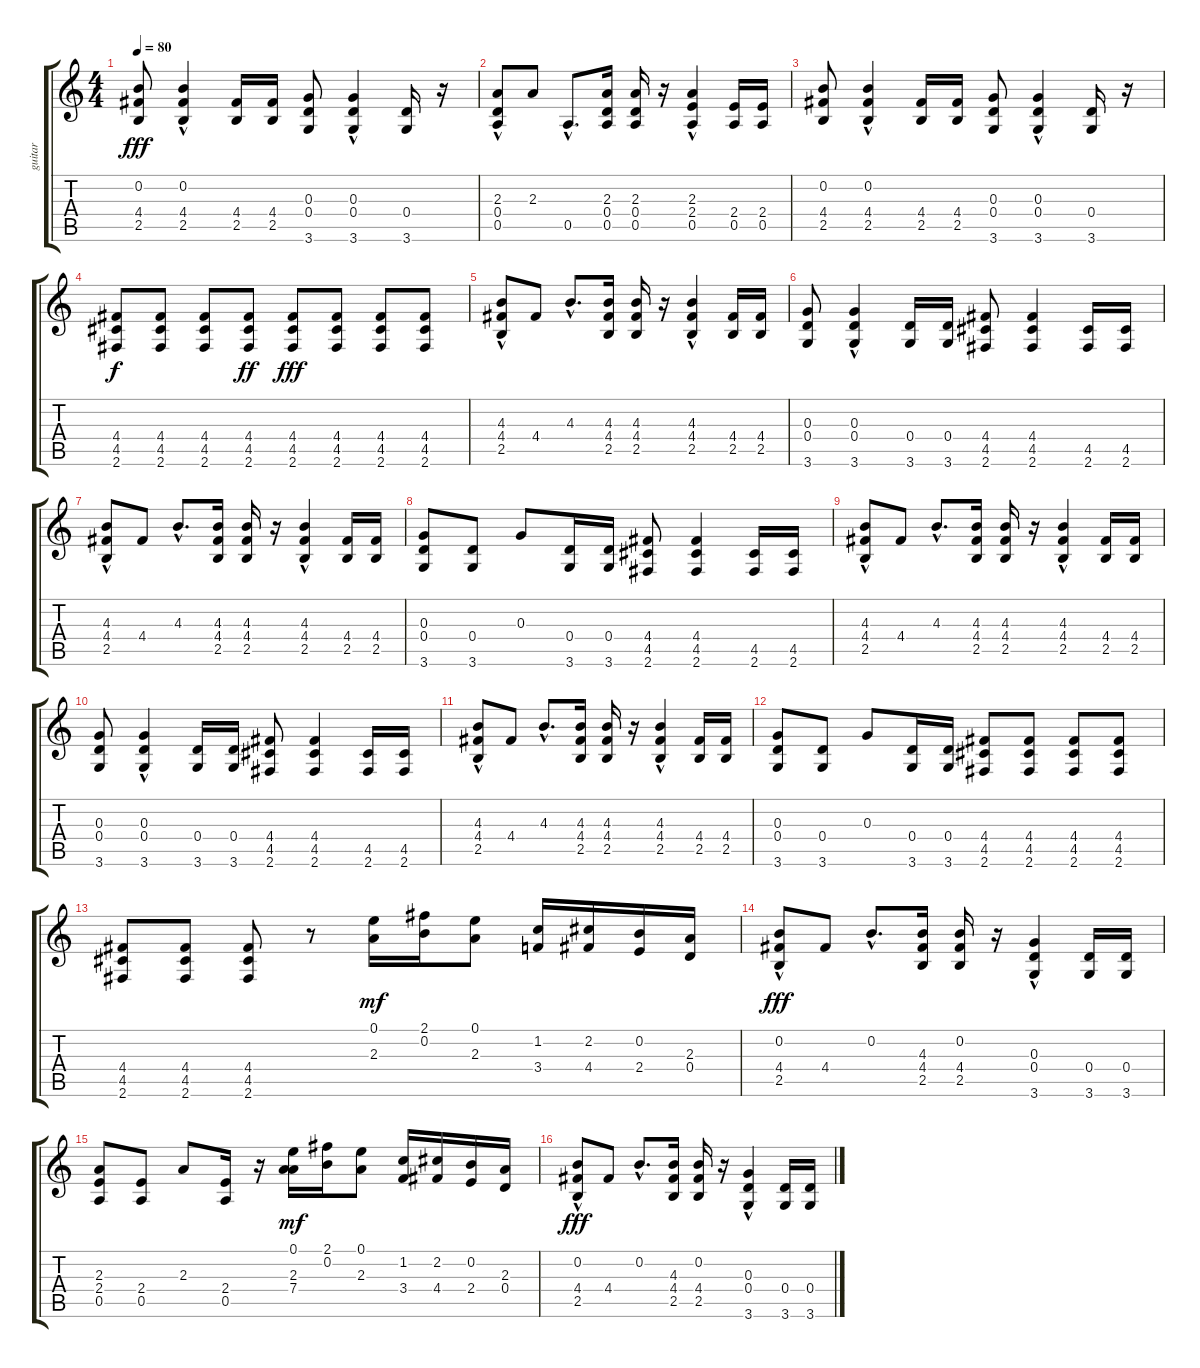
\track ("guitar" "guitar") {instrument electricguitarjazz}
\staff {score tabs}
\tuning (E4 B3 G3 D3 A2 E2) {hide}
\ts (4 4)
\tempo 80
\clef g2
\ks c
(0.2 4.4 2.5).8{dy fff} (0.2{hac} 4.4 2.5).4 (4.4 2.5).16 (4.4 2.5).16 (0.3 0.4 3.6).8 (0.3{hac} 0.4 3.6).4 (0.4 3.6).16 r.16 |
(2.3 0.4{hac} 0.5).8 2.3.8 0.5{hac}.8{d} (2.3 0.4 0.5).16 (2.3 0.4 0.5).16 r.16 (2.3{hac} 2.4 0.5).4 (2.4 0.5).16 (2.4 0.5).16 |
(0.2 4.4 2.5).8 (0.2{hac} 4.4 2.5).4 (4.4 2.5).16 (4.4 2.5).16 (0.3 0.4 3.6).8 (0.3{hac} 0.4 3.6).4 (0.4 3.6).16 r.16 |
(4.4 4.5 2.6).8{dy f} (4.4 4.5 2.6).8 (4.4 4.5 2.6).8 (4.4 4.5 2.6).8{dy ff} (4.4 4.5 2.6).8{dy fff} (4.4 4.5 2.6).8 (4.4 4.5 2.6).8 (4.4 4.5 2.6).8 |
(4.3 4.4 2.5{hac}).8 4.4.8 4.3{hac}.8{d} (4.3 4.4 2.5).16 (4.3 4.4 2.5).16 r.16 (4.3{hac} 4.4 2.5).4 (4.4 2.5).16 (4.4 2.5).16 |
(0.3 0.4 3.6).8 (0.3{hac} 0.4 3.6).4 (0.4 3.6).16 (0.4 3.6).16 (4.4 4.5 2.6).8 (4.4 4.5 2.6).4 (4.5 2.6).16 (4.5 2.6).16 |
(4.3 4.4 2.5{hac}).8 4.4.8 4.3{hac}.8{d} (4.3 4.4 2.5).16 (4.3 4.4 2.5).16 r.16 (4.3{hac} 4.4 2.5).4 (4.4 2.5).16 (4.4 2.5).16 |
(0.3 0.4 3.6).8 (0.4 3.6).8 0.3.8 (0.4 3.6).16 (0.4 3.6).16 (4.4 4.5 2.6).8 (4.4 4.5 2.6).4 (4.5 2.6).16 (4.5 2.6).16 |
(4.3 4.4 2.5{hac}).8 4.4.8 4.3{hac}.8{d} (4.3 4.4 2.5).16 (4.3 4.4 2.5).16 r.16 (4.3{hac} 4.4 2.5).4 (4.4 2.5).16 (4.4 2.5).16 |
(0.3 0.4 3.6).8 (0.3{hac} 0.4 3.6).4 (0.4 3.6).16 (0.4 3.6).16 (4.4 4.5 2.6).8 (4.4 4.5 2.6).4 (4.5 2.6).16 (4.5 2.6).16 |
(4.3 4.4 2.5{hac}).8 4.4.8 4.3{hac}.8{d} (4.3 4.4 2.5).16 (4.3 4.4 2.5).16 r.16 (4.3{hac} 4.4 2.5).4 (4.4 2.5).16 (4.4 2.5).16 |
(0.3 0.4 3.6).8 (0.4 3.6).8 0.3.8 (0.4 3.6).16 (0.4 3.6).16 (4.4 4.5 2.6).8 (4.4 4.5 2.6).8 (4.4 4.5 2.6).8 (4.4 4.5 2.6).8 |
(4.4 4.5 2.6).8 (4.4 4.5 2.6).8 (4.4 4.5 2.6).8 r.8 (0.1 2.3).16{dy mf} (2.1 0.2).16 (0.1 2.3).8 (1.2 3.4).16 (2.2 4.4).16 (0.2 2.4).16 (2.3 0.4).16 |
(0.2 4.4 2.5{hac}).8{dy fff} 4.4.8 0.2{hac}.8{d} (4.3 4.4 2.5).16 (0.2 4.4 2.5).16 r.16 (0.3{hac} 0.4 3.6).4 (0.4 3.6).16 (0.4 3.6).16 |
(2.3 2.4 0.5).8 (2.4 0.5).8 2.3.8 (2.4 0.5).16 r.16 (0.1 2.3 7.4).16{dy mf} (2.1 0.2).16 (0.1 2.3).8 (1.2 3.4).16 (2.2 4.4).16 (0.2 2.4).16 (2.3 0.4).16 |
(0.2 4.4 2.5{hac}).8{dy fff} 4.4.8 0.2{hac}.8{d} (4.3 4.4 2.5).16 (0.2 4.4 2.5).16 r.16 (0.3{hac} 0.4 3.6).4 (0.4 3.6).16 (0.4 3.6).16
